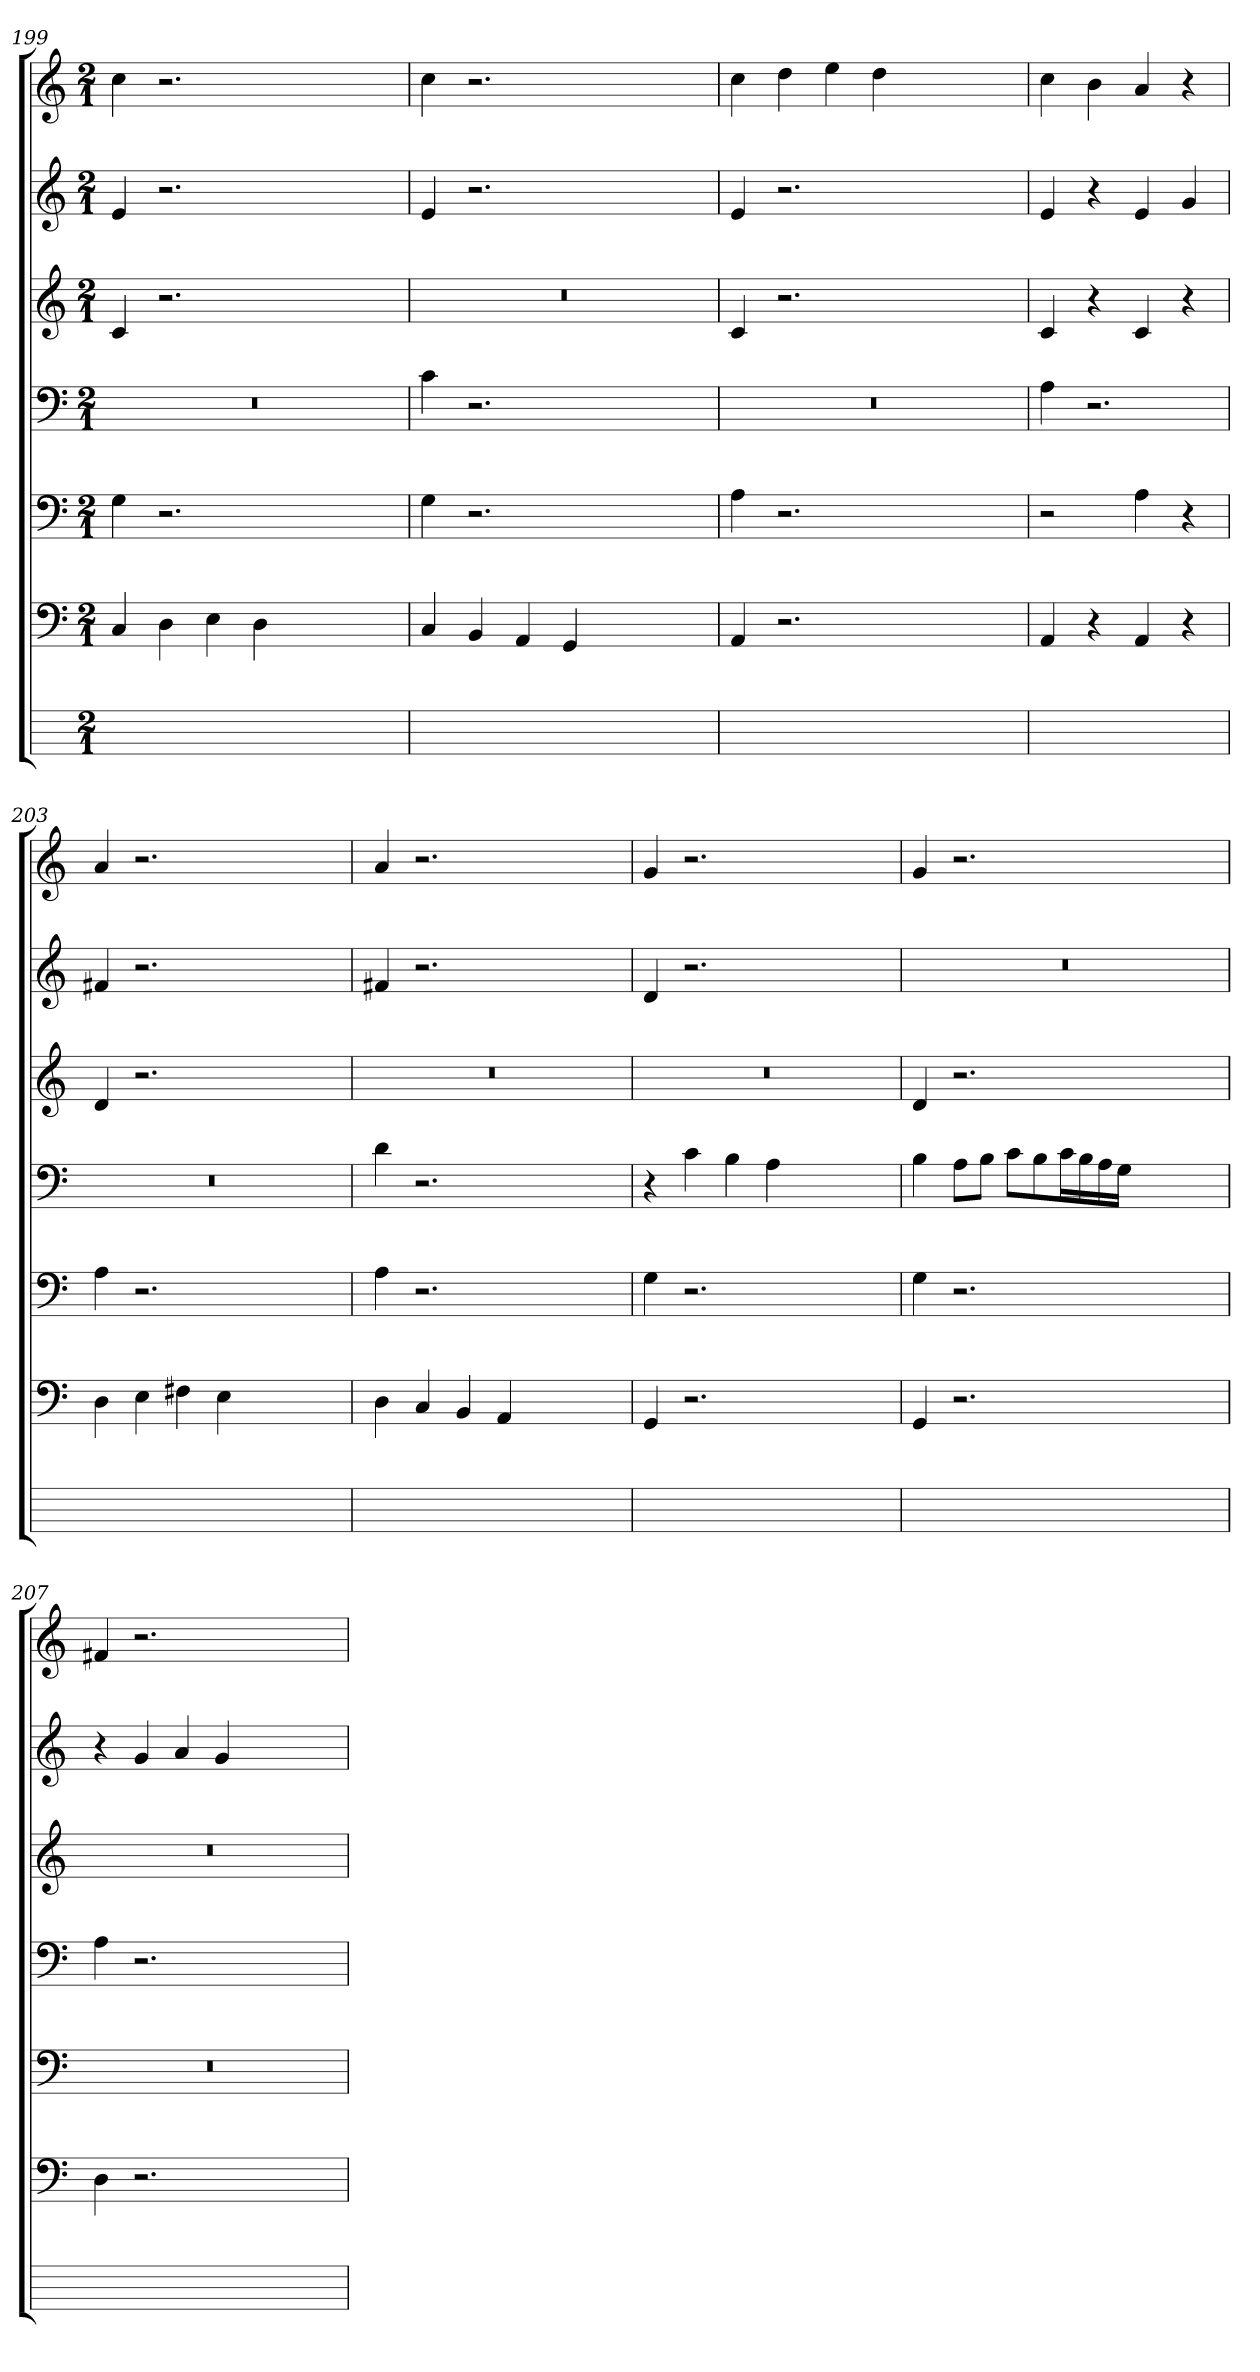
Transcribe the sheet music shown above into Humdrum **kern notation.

**kern	**kern	**kern	**kern	**kern	**kern	**kern
*part7	*part6	*part5	*part4	*part3	*part2	*part1
*staff7	*staff6	*staff5	*staff4	*staff3	*staff2	*staff1
*	*clefF4	*clefF4	*clefF4	*clefG2	*clefG2	*clefG2
*	*k[]	*k[]	*k[]	*k[]	*k[]	*k[]
*	*C:	*C:	*C:	*C:	*C:	*C:
*M2/1	*M2/1	*M2/1	*M2/1	*M2/1	*M2/1	*M2/1
=199	=199	=199	=199	=199	=199	=199
0ryy	4C	4G	0r	4c	4e	4cc
.	4Di	2.r	.	2.r	2.r	2.r
.	4Ei	.	.	.	.	.
.	4Di	.	.	.	.	.
.	1ryy	1ryy	.	1ryy	1ryy	1ryy
=200	=200	=200	=200	=200	=200	=200
0ryy	4Cj	4Gj	4c	0r	4ej	4ccj
.	4BBi	2.r	2.r	.	2.r	2.r
.	4AAi	.	.	.	.	.
.	4GGi	.	.	.	.	.
.	1ryy	1ryy	1ryy	.	1ryy	1ryy
=201	=201	=201	=201	=201	=201	=201
0ryy	4AA	4A	0r	4c	4e	4ccj
.	2.r	2.r	.	2.r	2.r	4ddi
.	.	.	.	.	.	4eeZ
.	.	.	.	.	.	4ddi
.	1ryy	1ryy	.	1ryy	1ryy	1ryy
=202	=202	=202	=202	=202	=202	=202
1ryy	4AAj	2r	4A	4cj	4ej	4ccj
.	4r	.	2.r	4r	4r	4bi
.	4AAj	4Aj	.	4cj	4ej	4aZ
.	4r	4r	.	4r	4gi	4r
=203	=203	=203	=203	=203	=203	=203
0ryy	4D	4Aj	0r	4d	4f#XV	4a
.	4Ei	2.r	.	2.r	2.r	2.r
.	4F#Xi	.	.	.	.	.
.	4Ei	.	.	.	.	.
.	1ryy	1ryy	.	1ryy	1ryy	1ryy
=204	=204	=204	=204	=204	=204	=204
0ryy	4Dj	4AZ	4d	0r	4f#XZ	4aj
.	4Ci	2.r	2.r	.	2.r	2.r
.	4BBZ	.	.	.	.	.
.	4AAi	.	.	.	.	.
.	1ryy	1ryy	1ryy	.	1ryy	1ryy
=205	=205	=205	=205	=205	=205	=205
0ryy	4GG	4G	4r	0r	4d	4g
.	2.r	2.r	4ci	.	2.r	2.r
.	.	.	4BZ	.	.	.
.	.	.	4Ai	.	.	.
.	1ryy	1ryy	1ryy	.	1ryy	1ryy
=206	=206	=206	=206	=206	=206	=206
0ryy	4GGj	4Gj	4B	4d	0r	4gj
.	2.r	2.r	8AiL	2.r	.	2.r
.	.	.	8BiJ	.	.	.
.	.	.	8ciL	.	.	.
.	.	.	8Bi	.	.	.
.	.	.	16ciL	.	.	.
.	.	.	16Bi	.	.	.
.	.	.	16Ai	.	.	.
.	.	.	16GiJJ	.	.	.
.	1ryy	1ryy	1ryy	1ryy	.	1ryy
=207	=207	=207	=207	=207	=207	=207
0ryy	4D	0r	4A	0r	4r	4f#XV
.	2.r	.	2.r	.	4gi	2.r
.	.	.	.	.	4ai	.
.	.	.	.	.	4gi	.
.	1ryy	.	1ryy	.	1ryy	1ryy
=	=	=	=	=	=	=
*-	*-	*-	*-	*-	*-	*-
